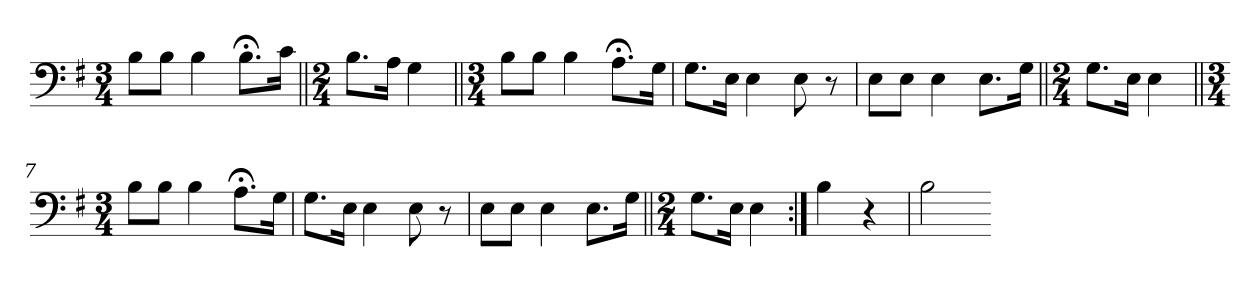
**kern
*part1
*staff1
*clefF4
*k[f#]
*M3/4
=1
8B\L
8B\J
4B\
8.B;<\L
16c\Jk
=2||
*M2/4
8.B\L
16A\Jk
4G\
=3||
*M3/4
8B\L
8B\J
4B\
8.A;<\L
16G\Jk
=4
8.G\L
16E\Jk
4E\
8E\
8r
=5
8E\L
8E\J
4E\
8.E\L
16G\Jk
=6||
*M2/4
8.G\L
16E\Jk
4E\
=7||
*M3/4
8B\L
8B\J
4B\
8.A;<\L
16G\Jk
=8
8.G\L
16E\Jk
4E\
8E\
8r
=9
8E\L
8E\J
4E\
8.E\L
16G\Jk
=10||
*M2/4
8.G\L
16E\Jk
4E\
=11:|!
4B\
4r
=12
2B\
=-
*-
